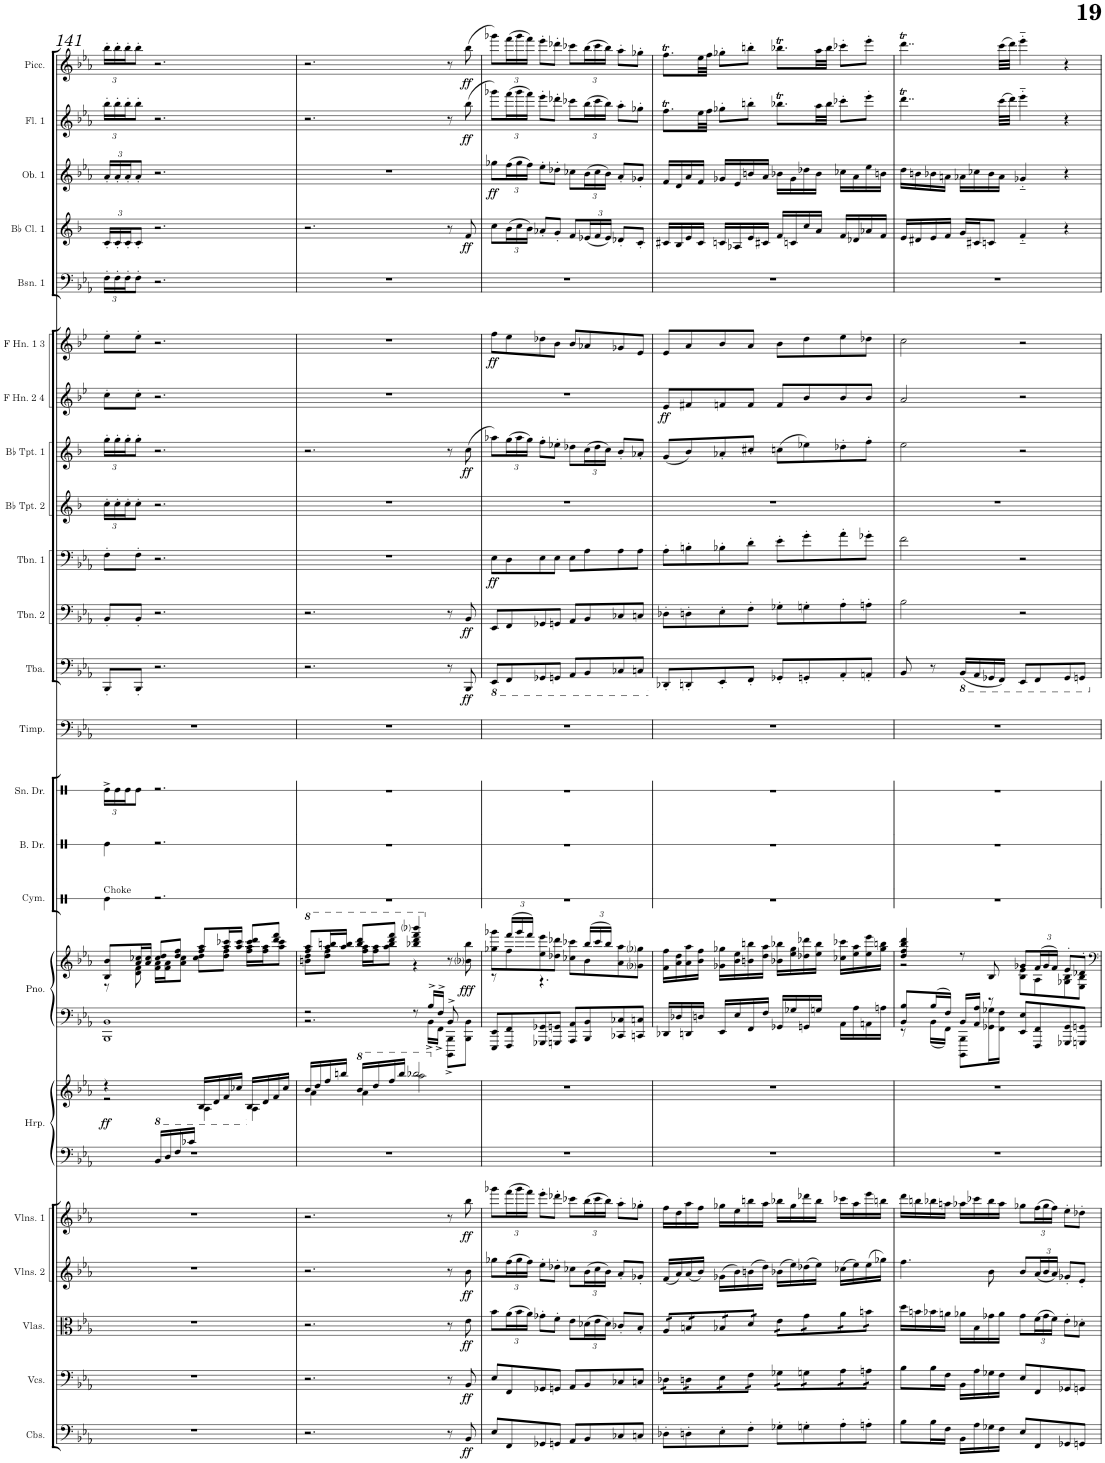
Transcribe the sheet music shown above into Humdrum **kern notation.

**kern	**dynam	**kern	**dynam	**kern	**dynam	**kern	**dynam	**kern	**dynam	**kern	**kern	**dynam	**kern	**kern	**dynam	**kern	**kern	**kern	**kern	**kern	**dynam	**kern	**dynam	**kern	**dynam	**kern	**kern	**dynam	**kern	**dynam	**kern	**dynam	**kern	**kern	**dynam	**kern	**dynam	**kern	**dynam	**kern	**dynam
*part23	*part23	*part22	*part22	*part21	*part21	*part20	*part20	*part19	*part19	*part18	*part18	*part18	*part17	*part17	*part17	*part16	*part15	*part14	*part13	*part12	*part12	*part11	*part11	*part10	*part10	*part9	*part8	*part8	*part7	*part7	*part6	*part6	*part5	*part4	*part4	*part3	*part3	*part2	*part2	*part1	*part1
*staff25	*staff25	*staff24	*staff24	*staff23	*staff23	*staff22	*staff22	*staff21	*staff21	*staff20	*staff19	*staff19/20	*staff18	*staff17	*staff17/18	*staff16	*staff15	*staff14	*staff13	*staff12	*staff12	*staff11	*staff11	*staff10	*staff10	*staff9	*staff8	*staff8	*staff7	*staff7	*staff6	*staff6	*staff5	*staff4	*staff4	*staff3	*staff3	*staff2	*staff2	*staff1	*staff1
*I"Contrabasses	*	*I"Violoncellos	*	*I"Violas	*	*I"Violins 2	*	*I"Violins 1	*	*I"Harp	*	*	*I"Piano	*	*	*I"Cymbal	*I"Bass Drum	*I"Snare Drum	*I"Timpani	*I"Tuba	*	*I"Trombone 2	*	*I"Trombone 1	*	*I"Bb Trumpet 2	*I"Bb Trumpet 1	*	*I"F Horn 2 &amp; 4	*	*I"F Horn 1 &amp; 3	*	*I"Bassoon 1	*I"Bb Clarinet 1	*	*I"Oboe 1	*	*I"Flute 1	*	*I"Piccolo	*
*I'Cbs.	*	*I'Vcs.	*	*I'Vlas.	*	*I'Vlns. 2	*	*I'Vlns. 1	*	*I'Hrp.	*	*	*I'Pno.	*	*	*I'Cym.	*I'B. Dr.	*I'Sn. Dr.	*I'Timp.	*I'Tba.	*	*I'Tbn. 2	*	*I'Tbn. 1	*	*I'Bb Tpt. 2	*I'Bb Tpt. 1	*	*I'F Hn. 2 4	*	*I'F Hn. 1 3	*	*I'Bsn. 1	*I'Bb Cl. 1	*	*I'Ob. 1	*	*I'Fl. 1	*	*I'Picc.	*
!!LO:PB:g=z
*clefF4	*	*clefF4	*	*clefC3	*	*clefG2	*	*clefG2	*	*clefF4	*clefG2	*	*clefF4	*clefG2	*	*clefX	*clefX	*clefX	*clefF4	*clefF4	*	*clefF4	*	*clefF4	*	*clefG2	*clefG2	*	*clefG2	*	*clefG2	*	*clefF4	*clefG2	*	*clefG2	*	*clefG2	*	*clefG2	*
*Trd7c12	*	*	*	*	*	*	*	*	*	*	*	*	*	*	*	*	*	*	*	*	*	*	*	*	*	*Trd1c2	*Trd1c2	*	*Trd4c7	*	*Trd4c7	*	*	*Trd1c2	*	*	*	*	*	*Trd-7c-12	*
*k[b-e-a-]	*	*k[b-e-a-]	*	*k[b-e-a-]	*	*k[b-e-a-]	*	*k[b-e-a-]	*	*k[b-e-a-]	*k[b-e-a-]	*	*k[b-e-a-]	*k[b-e-a-]	*	*k[]	*k[]	*k[]	*k[b-e-a-]	*k[b-e-a-]	*	*k[b-e-a-]	*	*k[b-e-a-]	*	*k[b-]	*k[b-]	*	*k[b-e-]	*	*k[b-e-]	*	*k[b-e-a-]	*k[b-]	*	*k[b-e-a-]	*	*k[b-e-a-]	*	*k[b-e-a-]	*
*M4/4	*	*M4/4	*	*M4/4	*	*M4/4	*	*M4/4	*	*M4/4	*M4/4	*	*M4/4	*M4/4	*	*M4/4	*M4/4	*M4/4	*M4/4	*M4/4	*	*M4/4	*	*M4/4	*	*M4/4	*M4/4	*	*M4/4	*	*M4/4	*	*M4/4	*M4/4	*	*M4/4	*	*M4/4	*	*M4/4	*
=141	=141	=141	=141	=141	=141	=141	=141	=141	=141	=141	=141	=141	=141	=141	=141	=141	=141	=141	=141	=141	=141	=141	=141	=141	=141	=141	=141	=141	=141	=141	=141	=141	=141	=141	=141	=141	=141	=141	=141	=141	=141
*	*	*	*	*	*	*	*	*	*	*^	*^	*	*	*^	*	*	*	*	*	*	*	*	*	*	*	*	*	*	*	*	*	*	*	*	*	*	*	*	*	*	*
*	*	*	*	*	*	*	*	*	*	*	*	*	*	*	*	*	*	*	*	*	*Xbrackettup	*	*	*	*	*	*	*	*Xbrackettup	*Xbrackettup	*	*	*	*	*	*Xbrackettup	*Xbrackettup	*	*Xbrackettup	*	*Xbrackettup	*	*Xbrackettup	*
!	!	!	!	!	!	!	!	!	!	!	!	!	!	!	!	!	!	!	!LO:TX:a:t=Choke	!	!	!	!	!	!	!	!	!	!	!	!	!	!	!	!	!	!	!	!	!	!	!	!	!
!	!	!	!	!	!	!	!	!	!	!	!	!	!	!LO:DY:b	!	!	!	!	!	!	!	!	!	!	!	!	!	!	!	!	!	!	!	!	!	!	!	!	!	!	!	!	!	!
1r	.	1r	.	1r	.	1r	.	1r	.	4ryy	1r	4r	2r	ff	1BBB- 1BB-	8B-/ 8b-/L	8r	.	4Re\	4Re\	24Re^\LL	1r	8BBB-'/L	.	8BB-'/L	.	8F'\L	.	24cc'\LL	24gg'\LL	.	8cc'\L	.	8ee-'\L	.	24F'\LL	24c'/LL	.	24a-'/LL	.	24bb-'\LL	.	24bb-'\LL	.
.	.	.	.	.	.	.	.	.	.	.	.	.	.	.	.	.	.	.	.	.	24Re\	.	.	.	.	.	.	.	24cc'\	24gg'\	.	.	.	.	.	24F'\	24c'/	.	24a-'/	.	24bb-'\	.	24bb-'\	.
.	.	.	.	.	.	.	.	.	.	.	.	.	.	.	.	.	.	.	.	.	24Re\J	.	.	.	.	.	.	.	24cc'\J	24gg'\J	.	.	.	.	.	24F'\J	24c'/J	.	24a-'/J	.	24bb-'\J	.	24bb-'\J	.
.	.	.	.	.	.	.	.	.	.	.	.	.	.	.	.	16a-/ 16cc-X/L	8d\ 8f\	.	.	.	8Re\J	.	8BBB-'/J	.	8BB-'/J	.	8F'\J	.	8cc'\J	8gg'\J	.	8cc'\J	.	8ee-'\J	.	8F'\J	8c'/J	.	8a-'/J	.	8bb-'\J	.	8bb-'\J	.
.	.	.	.	.	.	.	.	.	.	.	.	.	.	.	.	16a-/ 16cc-/JJ	.	.	.	.	.	.	.	.	.	.	.	.	.	.	.	.	.	.	.	.	.	.	.	.	.	.	.	.
*	*	*	*	*	*	*	*	*	*	*8ba	*	*	*	*	*	*	*	*	*	*	*	*	*	*	*	*	*	*	*	*	*	*	*	*	*	*	*	*	*	*	*	*	*	*
.	.	.	.	.	.	.	.	.	.	16BBB-/LL	.	4ryy	.	.	.	8cc-/ 8dd/L	16f\ 16a-\LL	.	2.r	2.r	2.r	.	2.r	.	2.r	.	2.r	.	2.r	2.r	.	2.r	.	2.r	.	2.r	2.r	.	2.r	.	2.r	.	2.r	.
.	.	.	.	.	.	.	.	.	.	16DD/	.	.	.	.	.	.	16f\ 16a-\J	.	.	.	.	.	.	.	.	.	.	.	.	.	.	.	.	.	.	.	.	.	.	.	.	.	.	.
.	.	.	.	.	.	.	.	.	.	16FF/	.	.	.	.	.	8dd/ 8ff/J	8a-\ 8cc-\J	.	.	.	.	.	.	.	.	.	.	.	.	.	.	.	.	.	.	.	.	.	.	.	.	.	.	.
.	.	.	.	.	.	.	.	.	.	16C-X/JJ	.	.	.	.	.	.	.	.	.	.	.	.	.	.	.	.	.	.	.	.	.	.	.	.	.	.	.	.	.	.	.	.	.	.
.	.	.	.	.	.	.	.	.	.	2ryy	.	16BB-/LL	4AA-\	.	.	8ff/ 8aa-/L	8cc-\ 8dd\L	.	.	.	.	.	.	.	.	.	.	.	.	.	.	.	.	.	.	.	.	.	.	.	.	.	.	.
.	.	.	.	.	.	.	.	.	.	.	.	16D/	.	.	.	.	.	.	.	.	.	.	.	.	.	.	.	.	.	.	.	.	.	.	.	.	.	.	.	.	.	.	.	.
.	.	.	.	.	.	.	.	.	.	.	.	16F/	.	.	.	16aa-/ 16ccc-X/L	8dd\ 8ff\J	.	.	.	.	.	.	.	.	.	.	.	.	.	.	.	.	.	.	.	.	.	.	.	.	.	.	.
.	.	.	.	.	.	.	.	.	.	.	.	16c-X/JJ	.	.	.	16aa-/ 16ccc-/JJ	.	.	.	.	.	.	.	.	.	.	.	.	.	.	.	.	.	.	.	.	.	.	.	.	.	.	.	.
*	*	*	*	*	*	*	*	*	*	*	*	*X8ba	*	*	*	*	*	*	*	*	*	*	*	*	*	*	*	*	*	*	*	*	*	*	*	*	*	*	*	*	*	*	*	*
.	.	.	.	.	.	.	.	.	.	.	.	16B-/LL	4A-\	.	.	8ccc-/ 8ddd/L	16ff\ 16aa-\LL	.	.	.	.	.	.	.	.	.	.	.	.	.	.	.	.	.	.	.	.	.	.	.	.	.	.	.
.	.	.	.	.	.	.	.	.	.	.	.	16d/	.	.	.	.	16ff\ 16aa-\J	.	.	.	.	.	.	.	.	.	.	.	.	.	.	.	.	.	.	.	.	.	.	.	.	.	.	.
.	.	.	.	.	.	.	.	.	.	.	.	16f/	.	.	.	8ddd/ 8fff/J	8aa-\ 8ccc-\J	.	.	.	.	.	.	.	.	.	.	.	.	.	.	.	.	.	.	.	.	.	.	.	.	.	.	.
.	.	.	.	.	.	.	.	.	.	.	.	16cc-/JJ	.	.	.	.	.	.	.	.	.	.	.	.	.	.	.	.	.	.	.	.	.	.	.	.	.	.	.	.	.	.	.	.
*	*	*	*	*	*	*	*	*	*	*v	*v	*	*	*	*	*	*	*	*	*	*	*	*	*	*	*	*	*	*	*	*	*	*	*	*	*	*	*	*	*	*	*	*	*
=142	=142	=142	=142	=142	=142	=142	=142	=142	=142	=142	=142	=142	=142	=142	=142	=142	=142	=142	=142	=142	=142	=142	=142	=142	=142	=142	=142	=142	=142	=142	=142	=142	=142	=142	=142	=142	=142	=142	=142	=142	=142	=142	=142
*	*	*	*	*	*	*	*	*	*	*	*	*	*	*^	*	*	*	*	*	*	*	*	*	*	*	*	*	*	*	*	*	*	*	*	*	*	*	*	*	*	*	*	*
!	!	!	!	!	!	!	!	!	!	!	!	!	!	!	!LO:N:vis=2.	!	!	!	!	!	!	!	!	!	!	!	!	!	!	!	!	!	!	!	!	!	!	!	!	!	!	!	!	!
*	*	*	*	*	*	*	*	*	*	*	*	*	*	*	*	*8va	*	*	*	*	*	*	*	*	*	*	*	*	*	*	*	*	*	*	*	*	*	*	*	*	*	*	*	*
2.r	.	2.r	.	2.r	.	2.r	.	2.r	.	1r	16b-/LL	4a-\	.	2r	8%5r	8fff/ 8aaa-/L	8bbn\ 8ddd\L	.	1r	1r	1r	1r	2.r	.	2.r	.	1r	.	1r	2.r	.	1r	.	1r	.	1r	2.r	.	1r	.	2.r	.	2.r	.
.	.	.	.	.	.	.	.	.	.	.	16dd/	.	.	.	.	.	.	.	.	.	.	.	.	.	.	.	.	.	.	.	.	.	.	.	.	.	.	.	.	.	.	.	.	.
.	.	.	.	.	.	.	.	.	.	.	16ff/	.	.	.	.	16aaa-/ 16bbbn/L	8ddd\ 8fff\J	.	.	.	.	.	.	.	.	.	.	.	.	.	.	.	.	.	.	.	.	.	.	.	.	.	.	.
.	.	.	.	.	.	.	.	.	.	.	16bbn/JJ	.	.	.	.	16aaa-/ 16bbb/JJ	.	.	.	.	.	.	.	.	.	.	.	.	.	.	.	.	.	.	.	.	.	.	.	.	.	.	.	.
*	*	*	*	*	*	*	*	*	*	*	*8va	*	*	*	*	*	*	*	*	*	*	*	*	*	*	*	*	*	*	*	*	*	*	*	*	*	*	*	*	*	*	*	*	*
.	.	.	.	.	.	.	.	.	.	.	16bb-/LL	4aa-\	.	.	.	8bbb/ 8dddd/L	16fff\ 16aaa-\LL	.	.	.	.	.	.	.	.	.	.	.	.	.	.	.	.	.	.	.	.	.	.	.	.	.	.	.
.	.	.	.	.	.	.	.	.	.	.	16ddd/	.	.	.	.	.	16fff\ 16aaa-\J	.	.	.	.	.	.	.	.	.	.	.	.	.	.	.	.	.	.	.	.	.	.	.	.	.	.	.
.	.	.	.	.	.	.	.	.	.	.	16fff/	.	.	.	.	8dddd/ 8ffff/J	8aaa-\ 8bbb\J	.	.	.	.	.	.	.	.	.	.	.	.	.	.	.	.	.	.	.	.	.	.	.	.	.	.	.
.	.	.	.	.	.	.	.	.	.	.	16bbb/JJ	.	.	.	.	.	.	.	.	.	.	.	.	.	.	.	.	.	.	.	.	.	.	.	.	.	.	.	.	.	.	.	.	.
.	.	.	.	.	.	.	.	.	.	.	2bbb-X/	2aaa-\	.	8r	.	4bbb-X/ 4dddd/ 4ffff/ 4bbbb-i/	4r	.	.	.	.	.	.	.	.	.	.	.	.	.	.	.	.	.	.	.	.	.	.	.	.	.	.	.
.	.	.	.	.	.	.	.	.	.	.	.	.	.	16B-^/LL	16BB-^\LL	.	.	.	.	.	.	.	.	.	.	.	.	.	.	.	.	.	.	.	.	.	.	.	.	.	.	.	.	.
.	.	.	.	.	.	.	.	.	.	.	.	.	.	16F^/JJ	16FF^\JJ	.	.	.	.	.	.	.	.	.	.	.	.	.	.	.	.	.	.	.	.	.	.	.	.	.	.	.	.	.
*	*	*	*	*	*	*	*	*	*	*	*	*	*	*	*	*X8va	*	*	*	*	*	*	*	*	*	*	*	*	*	*	*	*	*	*	*	*	*	*	*	*	*	*	*	*
8r	.	8r	.	8r	.	8r	.	8r	.	.	.	.	.	8BB-^/	8BBBB-\^ 8BBB-\^L	8r	4ryy	.	.	.	.	.	8r	.	8r	.	.	.	.	8r	.	.	.	.	.	.	8r	.	.	.	8r	.	8r	.
!	!LO:DY:b	!	!LO:DY:b	!	!LO:DY:b	!	!LO:DY:b	!	!LO:DY:b	!	!	!	!	!	!	!	!	!LO:DY:b	!	!	!	!	!	!LO:DY:b	!	!LO:DY:b	!	!	!	!	!LO:DY:b	!	!	!	!	!	!	!LO:DY:b	!	!	!	!LO:DY:b	!	!LO:DY:b
8BB-/	ff	8BB-/	ff	8e-\	ff	8b-\	ff	8bb-\	ff	.	.	.	.	8ryy	8BBB-\ 8BB-\J	8b-i\ 8bb-\	.	fff	.	.	.	.	8BBB-/	ff	8BB-/	ff	.	.	.	(8cc\	ff	.	.	.	.	.	8f/	ff	.	.	(8bb-\	ff	(8bb-\	ff
*	*	*	*	*	*	*	*	*	*	*	*v	*v	*	*	*	*	*	*	*	*	*	*	*	*	*	*	*	*	*	*	*	*	*	*	*	*	*	*	*	*	*	*	*	*
*	*	*	*	*	*	*	*	*	*	*	*	*	*v	*v	*	*	*	*	*	*	*	*	*	*	*	*	*	*	*	*	*	*	*	*	*	*	*	*	*	*	*	*	*
=143	=143	=143	=143	=143	=143	=143	=143	=143	=143	=143	=143	=143	=143	=143	=143	=143	=143	=143	=143	=143	=143	=143	=143	=143	=143	=143	=143	=143	=143	=143	=143	=143	=143	=143	=143	=143	=143	=143	=143	=143	=143	=143
*	*	*	*	*	*	*	*	*	*	*	*X8va	*	*	*	*	*	*	*	*	*	*	*	*	*	*	*	*	*	*	*	*	*	*	*	*	*	*	*	*	*	*	*
*	*	*	*	*	*	*	*	*	*	*	*	*	*	*	*	*	*	*	*	*	*8ba	*	*	*	*	*	*	*	*	*	*	*	*	*	*	*	*	*	*	*	*	*
*	*	*	*	*	*	*	*	*	*	*	*	*	*^	*	*	*	*	*	*	*	*	*	*	*	*	*	*	*	*	*	*	*	*	*	*	*	*	*	*	*	*	*
!	!	!	!	!	!	!	!	!	!	!	!	!	!	!	!	!	!	!	!	!	!	!	!	!	!	!	!LO:DY:b	!	!	!	!	!	!	!LO:DY:b	!	!	!	!	!LO:DY:b	!	!	!	!
*	*	*	*	*	*	*	*	*	*	*	*	*	*v	*v	*	*	*	*	*	*	*	*	*	*	*	*	*	*	*	*	*	*	*	*	*	*	*	*	*	*	*	*	*
8E-/L	.	8E-/L	.	8b-\L	.	8gg-X\L	.	8ggg-X\L	.	1r	1r	.	8EEE-/ 8EE-/L	8gg-X\ 8ggg-X\L	8r	.	1r	1r	1r	1r	8EEE-/L	.	8EE-/L	.	8E-\L	ff	1r	8aa-X\L)	.	1r	.	8ff\L	ff	1r	8cc\L	.	8gg-X\L	ff	8ggg-X\L)	.	8ggg-X\L)	.
*	*	*	*	*Xbrackettup	*	*Xbrackettup	*	*Xbrackettup	*	*	*	*	*	*	*Xbrackettup	*	*	*	*	*	*	*	*	*	*	*	*	*	*	*	*	*	*	*	*	*	*	*	*	*	*	*
8FF/	.	8FF/	.	(24a-\L	.	(24ff\L	.	(24fff\L	.	.	.	.	8FFF/ 8FF/	8ff\	(>24fff/LL	.	.	.	.	.	8FFF/	.	8FF/	.	8D\	.	.	(24gg\L	.	.	.	8ee-\	.	.	(24b-\L	.	(24ff\L	.	(24fff\L	.	(24fff\L	.
.	.	.	.	24b-\	.	24gg-\	.	24ggg-\	.	.	.	.	.	.	24ggg-/	.	.	.	.	.	.	.	.	.	.	.	.	24aa-\	.	.	.	.	.	.	24cc\	.	24gg-\	.	24ggg-\	.	24ggg-\	.
.	.	.	.	24a-\JJ)	.	24ff\JJ)	.	24fff\JJ)	.	.	.	.	.	.	24fff/JJ)	.	.	.	.	.	.	.	.	.	.	.	.	24gg\JJ)	.	.	.	.	.	.	24b-\JJ)	.	24ff\JJ)	.	24fff\JJ)	.	24fff\JJ)	.
8GG-X/	.	8GG-X/	.	8g-X'\L	.	8ee-'\L	.	8eee-'\L	.	.	.	.	8GGG-X/ 8GG-X/	8ee-\ 8eee-\	4.r	.	.	.	.	.	8GGG-X/	.	8GG-X/	.	8E-\	.	.	8ff'\L	.	.	.	8dd-X\	.	.	8a-X'/L	.	8ee-'\L	.	8eee-'\L	.	8eee-'\L	.
8GGn/J	.	8GGn/J	.	8f'\J	.	8dd-X'\J	.	8ddd-X'\J	.	.	.	.	8GGGn/ 8GGn/J	8dd-X\ 8ddd-X\J	.	.	.	.	.	.	8GGGn/J	.	8GGn/J	.	8E-\J	.	.	8ee-X'\J	.	.	.	8b-\J	.	.	8g'/J	.	8dd-X'\J	.	8ddd-X'\J	.	8ddd-X'\J	.
8AA-/L	.	8AA-/L	.	8e-\L	.	8cc-X\L	.	8ccc-X\L	.	.	.	.	8AAA-/ 8AA-/L	8cc-X\ 8ccc-X\L	.	.	.	.	.	.	8AAA-/L	.	8AA-/L	.	8E-\L	.	.	8dd-X\L	.	.	.	8b-/L	.	.	8f/L	.	8cc-X\L	.	8ccc-X\L	.	8ccc-X\L	.
8BB-/	.	8BB-/	.	(24d-X\L	.	(24b-\L	.	(24bb-\L	.	.	.	.	8BBB-/ 8BB-/	8b-\	(>24bb-/LL	.	.	.	.	.	8BBB-/	.	8BB-/	.	8A-\	.	.	(24cc\L	.	.	.	8a-X/	.	.	(24e-X/L	.	(24b-\L	.	(24bb-\L	.	(24bb-\L	.
.	.	.	.	24e-\	.	24cc-\	.	24ccc-\	.	.	.	.	.	.	24ccc-/	.	.	.	.	.	.	.	.	.	.	.	.	24dd-\	.	.	.	.	.	.	24f/	.	24cc-\	.	24ccc-\	.	24ccc-\	.
.	.	.	.	24d-\JJ)	.	24b-\JJ)	.	24bb-\JJ)	.	.	.	.	.	.	24bb-/JJ)	.	.	.	.	.	.	.	.	.	.	.	.	24cc\JJ)	.	.	.	.	.	.	24e-/JJ)	.	24b-\JJ)	.	24bb-\JJ)	.	24bb-\JJ)	.
8C-X/	.	8C-X/	.	8c-X'/L	.	8a-'/L	.	8aa-'\L	.	.	.	.	8CC-X/ 8C-X/	8a-\ 8aa-\	4ryy	.	.	.	.	.	8CC-X/	.	8C-X/	.	8A-\	.	.	8b-'/L	.	.	.	8g-X/	.	.	8d-X'/L	.	8a-'/L	.	8aa-'\L	.	8aa-'\L	.
8Cn/J	.	8Cn/J	.	8B-'/J	.	8g-X'/J	.	8gg-X'\J	.	.	.	.	8CCn/ 8Cn/J	8g-i\ 8gg-i\J	.	.	.	.	.	.	8CCn/J	.	8Cn/J	.	8A-\J	.	.	8a-X'/J	.	.	.	8e-/J	.	.	8c'/J	.	8g-X'/J	.	8gg-X'\J	.	8gg-X'\J	.
*	*	*	*	*	*	*	*	*	*	*	*	*	*	*v	*v	*	*	*	*	*	*	*	*	*	*	*	*	*	*	*	*	*	*	*	*	*	*	*	*	*	*	*
=144	=144	=144	=144	=144	=144	=144	=144	=144	=144	=144	=144	=144	=144	=144	=144	=144	=144	=144	=144	=144	=144	=144	=144	=144	=144	=144	=144	=144	=144	=144	=144	=144	=144	=144	=144	=144	=144	=144	=144	=144	=144
*	*	*	*	*	*	*	*	*	*	*	*	*	*	*	*	*	*	*	*	*X8ba	*	*	*	*	*	*	*	*	*	*	*	*	*	*	*	*	*	*	*	*	*
!	!	!	!	!	!	!	!	!	!	!	!	!	!	!	!	!	!	!	!	!	!	!	!	!	!	!	!	!	!	!LO:DY:b	!	!	!	!	!	!	!	!	!	!	!
*	*	*tremolo	*	*	*	*	*	*	*	*	*	*	*	*	*	*	*	*	*	*	*	*	*	*	*	*	*	*	*	*	*	*	*	*	*	*	*	*	*	*	*
*	*	*	*	*tremolo	*	*	*	*	*	*	*	*	*	*	*	*	*	*	*	*	*	*	*	*	*	*	*	*	*	*	*	*	*	*	*	*	*	*	*	*	*
8D-X'\L	.	16D-X\LL	.	16A-/LL	.	(16f/LL	.	16ff\LL	.	1r	1r	.	16DD-X/LL	16f\ 16ff\LL	.	1r	1r	1r	1r	8DD-X'/L	.	8D-X'\L	.	8A-'\L	.	1r	(8g/L	.	8e-/L	ff	8e-/L	.	1r	16c#X/LL	.	16f/LL	.	8.ffT\L	.	8.ffT\L	.
.	.	16D-X\	.	16A-/	.	16a-/)	.	16dd\	.	.	.	.	16D-X/	16a-\ 16dd\	.	.	.	.	.	.	.	.	.	.	.	.	.	.	.	.	.	.	.	16B-/	.	16d/	.	.	.	.	.
8Dn'\	.	16Dn\	.	16Bn/	.	(16a-/	.	16aa-\	.	.	.	.	16DDn/	16a-\ 16aa-\	.	.	.	.	.	8DDn'/	.	8Dn'\	.	8Bn'\	.	.	8b-/)	.	8f#X/	.	8a/	.	.	16e/	.	16a-/	.	.	.	.	.
.	.	16Dn\	.	16Bn/	.	16b-/JJ)	.	16ff\JJ	.	.	.	.	16Dn/JJ	16b-\ 16ff\JJ	.	.	.	.	.	.	.	.	.	.	.	.	.	.	.	.	.	.	.	16c#/JJ	.	16f/JJ	.	32ee-\LL	.	32ee-\LL	.
.	.	.	.	.	.	.	.	.	.	.	.	.	.	.	.	.	.	.	.	.	.	.	.	.	.	.	.	.	.	.	.	.	.	.	.	.	.	32ff\JJJ	.	32ff\JJJ	.
8E-'\	.	16E-\	.	16B-X/	.	(16g-X\LL	.	16gg-X\LL	.	.	.	.	16EE-/LL	16g-X\ 16gg-X\LL	.	.	.	.	.	8EE-'/	.	8E-'\	.	8B-X'\	.	.	8a-X'/	.	8fn/	.	8b-/	.	.	16cn/LL	.	16g-X/LL	.	8gg-X'\L	.	8gg-X'\L	.
.	.	16E-\	.	16B-X/	.	16b-\)	.	16ee-\	.	.	.	.	16E-/	16b-\ 16ee-\	.	.	.	.	.	.	.	.	.	.	.	.	.	.	.	.	.	.	.	16A-X/	.	16e-/	.	.	.	.	.
8F'\J	.	16F\	.	16d/	.	(16bn\	.	16bbn\	.	.	.	.	16FF/	16bn\ 16bbn\	.	.	.	.	.	8FF'/J	.	8F'\J	.	8d'\J	.	.	8cc#X'/J	.	8f/J	.	8a/J	.	.	16e/	.	16bn/	.	8bbn'\J	.	8bbn'\J	.
.	.	16F\JJ	.	16d/JJ	.	16dd\JJ)	.	16aa-\JJ	.	.	.	.	16F/JJ	16dd\ 16aa-\JJ	.	.	.	.	.	.	.	.	.	.	.	.	.	.	.	.	.	.	.	16c#X/JJ	.	16a-/JJ	.	.	.	.	.
8G-X'\L	.	16G-X\LL	.	16e-\LL	.	(16b-X\LL	.	16bb-X\LL	.	.	.	.	16GG-X/LL	16b-X\ 16bb-X\LL	.	.	.	.	.	8GG-X'/L	.	8G-X'\L	.	8e-'\L	.	.	(8ccn\L	.	8f/L	.	8b-\L	.	.	16f/LL	.	16b-X\LL	.	8.bb-XT\L	.	8.bb-XT\L	.
.	.	16G-X\	.	16e-\	.	16ee-\)	.	16gg-\	.	.	.	.	16G-X/	16ee-\ 16gg-\	.	.	.	.	.	.	.	.	.	.	.	.	.	.	.	.	.	.	.	16cn/	.	16g-\	.	.	.	.	.
8Gn'\	.	16Gn\	.	16g\	.	(16dd-X\	.	16ddd-X\	.	.	.	.	16GGn/	16dd-X\ 16ddd-X\	.	.	.	.	.	8GGn'/	.	8Gn'\	.	8g'\	.	.	8ee-X\)	.	8b-/	.	8dd\	.	.	16cc/	.	16dd-X\	.	.	.	.	.
.	.	16Gn\	.	16g\	.	16ee-\JJ)	.	16bb-\JJ	.	.	.	.	16Gn/JJ	16ee-\ 16bb-\JJ	.	.	.	.	.	.	.	.	.	.	.	.	.	.	.	.	.	.	.	16a/JJ	.	16b-\JJ	.	32aa-\LL	.	32aa-\LL	.
.	.	.	.	.	.	.	.	.	.	.	.	.	.	.	.	.	.	.	.	.	.	.	.	.	.	.	.	.	.	.	.	.	.	.	.	.	.	32bb-\JJJ	.	32bb-\JJJ	.
8A-'\	.	16A-\	.	16a-\	.	(16cc-X\LL	.	16ccc-X\LL	.	.	.	.	16AA-\LL	16cc-X\ 16ccc-X\LL	.	.	.	.	.	8AA-'/	.	8A-'\	.	8a-'\	.	.	8dd-X'\	.	8b-/	.	8ee-\	.	.	16f/LL	.	16cc-X\LL	.	8ccc-X'\L	.	8ccc-X'\L	.
.	.	16A-\	.	16a-\	.	16ee-\)	.	16aa-\	.	.	.	.	16A-\	16ee-\ 16aa-\	.	.	.	.	.	.	.	.	.	.	.	.	.	.	.	.	.	.	.	16d-X/	.	16a-\	.	.	.	.	.
8An'\J	.	16An\	.	16bn\	.	(16ee-\	.	16eee-\	.	.	.	.	16AAn\	16ee-\ 16eee-\	.	.	.	.	.	8AAn'/J	.	8An'\J	.	8g-X'\J	.	.	8ff'\J	.	8b-/J	.	8dd-X\J	.	.	16a-X/	.	16ee-\	.	8eee-'\J	.	8eee-'\J	.
.	.	16An\JJ	.	16bn\JJ	.	16gg-X\JJ)	.	16bbn\JJ	.	.	.	.	16An\JJ	16gg-\ 16bbn\JJ	.	.	.	.	.	.	.	.	.	.	.	.	.	.	.	.	.	.	.	16f/JJ	.	16bn\JJ	.	.	.	.	.
*	*	*	*	*Xtremolo	*	*	*	*	*	*	*	*	*	*	*	*	*	*	*	*	*	*	*	*	*	*	*	*	*	*	*	*	*	*	*	*	*	*	*	*	*
*	*	*Xtremolo	*	*	*	*	*	*	*	*	*	*	*	*	*	*	*	*	*	*	*	*	*	*	*	*	*	*	*	*	*	*	*	*	*	*	*	*	*	*	*
=145	=145	=145	=145	=145	=145	=145	=145	=145	=145	=145	=145	=145	=145	=145	=145	=145	=145	=145	=145	=145	=145	=145	=145	=145	=145	=145	=145	=145	=145	=145	=145	=145	=145	=145	=145	=145	=145	=145	=145	=145	=145
*	*	*	*	*	*	*	*	*	*	*	*	*	*^	*^	*	*	*	*	*	*	*	*	*	*	*	*	*	*	*	*	*	*	*	*	*	*	*	*	*	*	*
8B-\L	.	8B-\L	.	16dd\LL	.	4.ff\	.	16ddd\LL	.	1r	1r	.	8BB-/ 8B-/L	8r	4dd/ 4ff/ 4bb-/ 4ddd/	2r	.	1r	1r	1r	1r	8BB-/	.	2B-\	.	2f\	.	1r	2ee\	.	2a/	.	2cc\	.	1r	16e/LL	.	16dd\LL	.	4..dddt\	.	4..dddt\	.
.	.	.	.	16bn\	.	.	.	16bbn\	.	.	.	.	.	.	.	.	.	.	.	.	.	.	.	.	.	.	.	.	.	.	.	.	.	.	.	16d#X/	.	16bn\	.	.	.	.	.
16B-\L	.	16B-\L	.	16b-X\	.	.	.	16bb-X\	.	.	.	.	16B-/L	16BB-\LL	.	.	.	.	.	.	.	8r	.	.	.	.	.	.	.	.	.	.	.	.	.	16e/	.	16b-X\	.	.	.	.	.
16F\JJ	.	16F\JJ	.	16an\JJ	.	.	.	16aan\JJ	.	.	.	.	16F/JJ	16FF\JJ	.	.	.	.	.	.	.	.	.	.	.	.	.	.	.	.	.	.	.	.	.	16f/JJ	.	16an\JJ	.	.	.	.	.
*	*	*	*	*	*	*	*	*	*	*	*	*	*	*	*	*	*	*	*	*	*	*8ba	*	*	*	*	*	*	*	*	*	*	*	*	*	*	*	*	*	*	*	*	*
16BB-\LL	.	16BB-\LL	.	16a-X\LL	.	.	.	16aa-X\LL	.	.	.	.	16BB-/LL	8BBBB-\ 8BBB-\L	8r	.	.	.	.	.	.	(16BBB-/LL	.	.	.	.	.	.	.	.	.	.	.	.	.	16g/LL	.	16a-X\LL	.	.	.	.	.
16A-\	.	16A-\	.	16B-\	.	.	.	16ccc-X\	.	.	.	.	16AA-/ 16A-/JJ	.	.	.	.	.	.	.	.	16AAA-/	.	.	.	.	.	.	.	.	.	.	.	.	.	16c#X/J	.	16cc-X\	.	.	.	.	.
16G-X\	.	16G-X\	.	16g-X\	.	8b-\	.	16bb-\	.	.	.	.	8r	16GG-X\ 16G-X\L	8B-/	.	.	.	.	.	.	16GGG-X/	.	.	.	.	.	.	.	.	.	.	.	.	.	8cn/J	.	16b-\	.	.	.	.	.
16F\JJ	.	16F\JJ	.	16a-\JJ	.	.	.	16aa-\JJ	.	.	.	.	.	16FF\ 16F\JJ	.	.	.	.	.	.	.	16FFF/JJ)	.	.	.	.	.	.	.	.	.	.	.	.	.	.	.	16a-\JJ	.	(32ccc\LLL	.	(32ccc\LLL	.
.	.	.	.	.	.	.	.	.	.	.	.	.	.	.	.	.	.	.	.	.	.	.	.	.	.	.	.	.	.	.	.	.	.	.	.	.	.	.	.	32ddd\JJJ)	.	32ddd\JJJ)	.
8E-/L	.	8E-/L	.	8g-\L	.	8b-/L	.	8gg-X\L	.	.	.	.	8EE-/ 8E-/L	2ryy	8g-X/L	8B-\ 8e-\L	.	.	.	.	.	8EEE-/L	.	2r	.	2r	.	.	2r	.	2r	.	2r	.	.	4f'~/	.	4g-X'~/	.	4eee-'~\	.	4eee-'~\	.
8FF/	.	8FF/	.	(24f\L	.	(24a-/L	.	(24ff\L	.	.	.	.	8FFF/ 8FF/	.	(24f/L	8A-\	.	.	.	.	.	8FFF/	.	.	.	.	.	.	.	.	.	.	.	.	.	.	.	.	.	.	.	.	.
.	.	.	.	24g-\	.	24b-/	.	24gg-\	.	.	.	.	.	.	24g-/	.	.	.	.	.	.	.	.	.	.	.	.	.	.	.	.	.	.	.	.	.	.	.	.	.	.	.	.
.	.	.	.	24f\JJ)	.	24a-/JJ)	.	24ff\JJ)	.	.	.	.	.	.	24f/JJ)	.	.	.	.	.	.	.	.	.	.	.	.	.	.	.	.	.	.	.	.	.	.	.	.	.	.	.	.
8GG-X/	.	8GG-X/	.	8e-'\L	.	8g-X'/L	.	8ee-'\L	.	.	.	.	8GGG-X/ 8GG-/	.	8e-'/L	8G-X\' 8B-\'	.	.	.	.	.	8GGG-/	.	.	.	.	.	.	.	.	.	.	.	.	.	4r	.	4r	.	4r	.	4r	.
8GGn/J	.	8GGn/J	.	8d-X'\J	.	8e-'/J	.	8dd-X'\J	.	.	.	.	8GGGn/ 8GGn/J	.	8d-X'/J	8E-\' 8B-\'J	.	.	.	.	.	8GGGn/J	.	.	.	.	.	.	.	.	.	.	.	.	.	.	.	.	.	.	.	.	.
*	*	*	*	*	*	*	*	*	*	*	*	*	*v	*v	*	*	*	*	*	*	*	*	*	*	*	*	*	*	*	*	*	*	*	*	*	*	*	*	*	*	*	*	*
*	*	*	*	*	*	*	*	*	*	*	*	*	*	*	*	*	*	*	*	*	*X8ba	*	*	*	*	*	*	*	*	*	*	*	*	*	*	*	*	*	*	*	*	*
*	*	*	*	*	*	*	*	*	*	*	*	*	*	*v	*v	*	*	*	*	*	*	*	*	*	*	*	*	*	*	*	*	*	*	*	*	*	*	*	*	*	*	*
=	=	=	=	=	=	=	=	=	=	=	=	=	=	=	=	=	=	=	=	=	=	=	=	=	=	=	=	=	=	=	=	=	=	=	=	=	=	=	=	=	=
*-	*-	*-	*-	*-	*-	*-	*-	*-	*-	*-	*-	*-	*-	*-	*-	*-	*-	*-	*-	*-	*-	*-	*-	*-	*-	*-	*-	*-	*-	*-	*-	*-	*-	*-	*-	*-	*-	*-	*-	*-	*-
